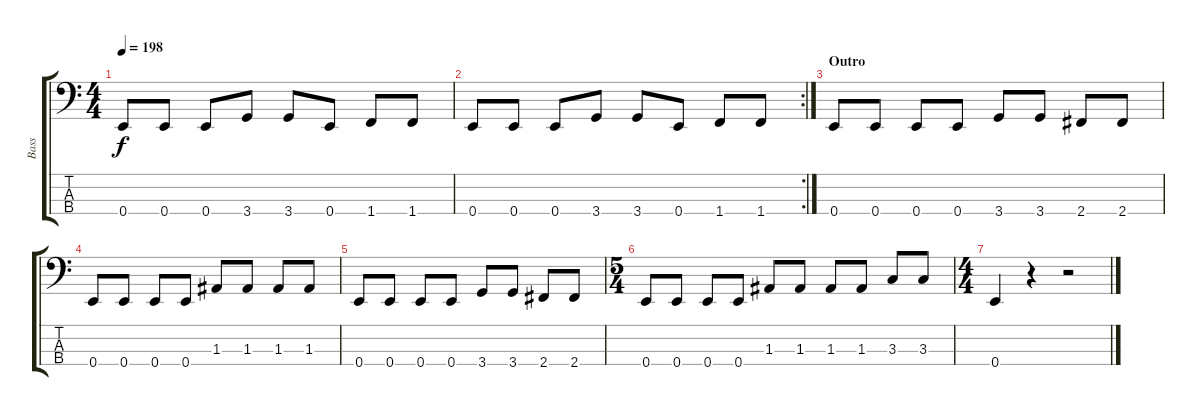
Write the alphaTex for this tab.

\track ("Bass" "Bass") {instrument electricbasspick}
\staff {score tabs}
\tuning (G2 D2 A1 E1) {hide}
\ts (4 4)
\tempo 198
\clef f4
\ks c
0.4.8{dy f} 0.4.8 0.4.8 3.4.8 3.4.8 0.4.8 1.4.8 1.4.8 |
\rc 2
0.4.8 0.4.8 0.4.8 3.4.8 3.4.8 0.4.8 1.4.8 1.4.8 |
\section ("" "Outro")
0.4.8 0.4.8 0.4.8 0.4.8 3.4.8 3.4.8 2.4.8 2.4.8 |
0.4.8 0.4.8 0.4.8 0.4.8 1.3.8 1.3.8 1.3.8 1.3.8 |
0.4.8 0.4.8 0.4.8 0.4.8 3.4.8 3.4.8 2.4.8 2.4.8 |
\ts (5 4)
0.4.8 0.4.8 0.4.8 0.4.8 1.3.8 1.3.8 1.3.8 1.3.8 3.3.8 3.3.8 |
\ts (4 4)
0.4.4 r.4 r.2
